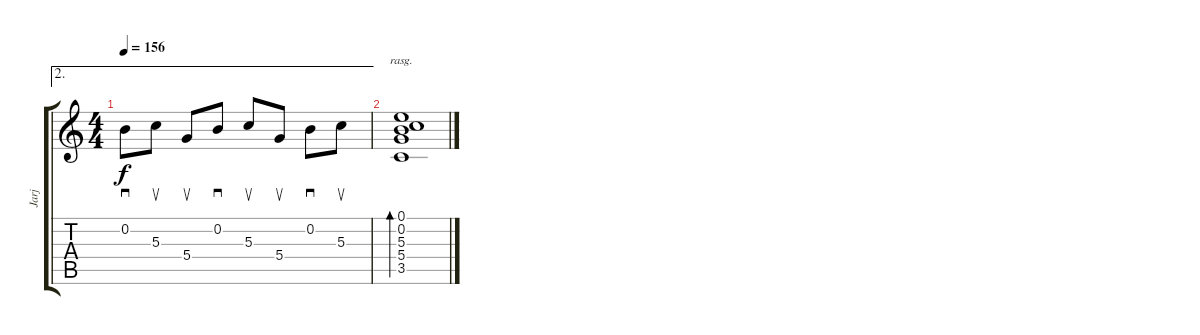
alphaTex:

\track ("Jarj" "Jarj") {instrument distortionguitar}
\staff {score tabs}
\tuning (E4 B3 G3 D3 A2 E2) {hide}
\ae 2
\ts (4 4)
\tempo 156
\clef g2
\ks c
0.2.8{sd dy f} 5.3.8{su} 5.4.8{su} 0.2.8{sd} 5.3.8{su} 5.4.8{su} 0.2.8{sd} 5.3.8{su} |
(0.1 0.2 5.3 5.4 3.5).1{bd 480 rasg ii}
